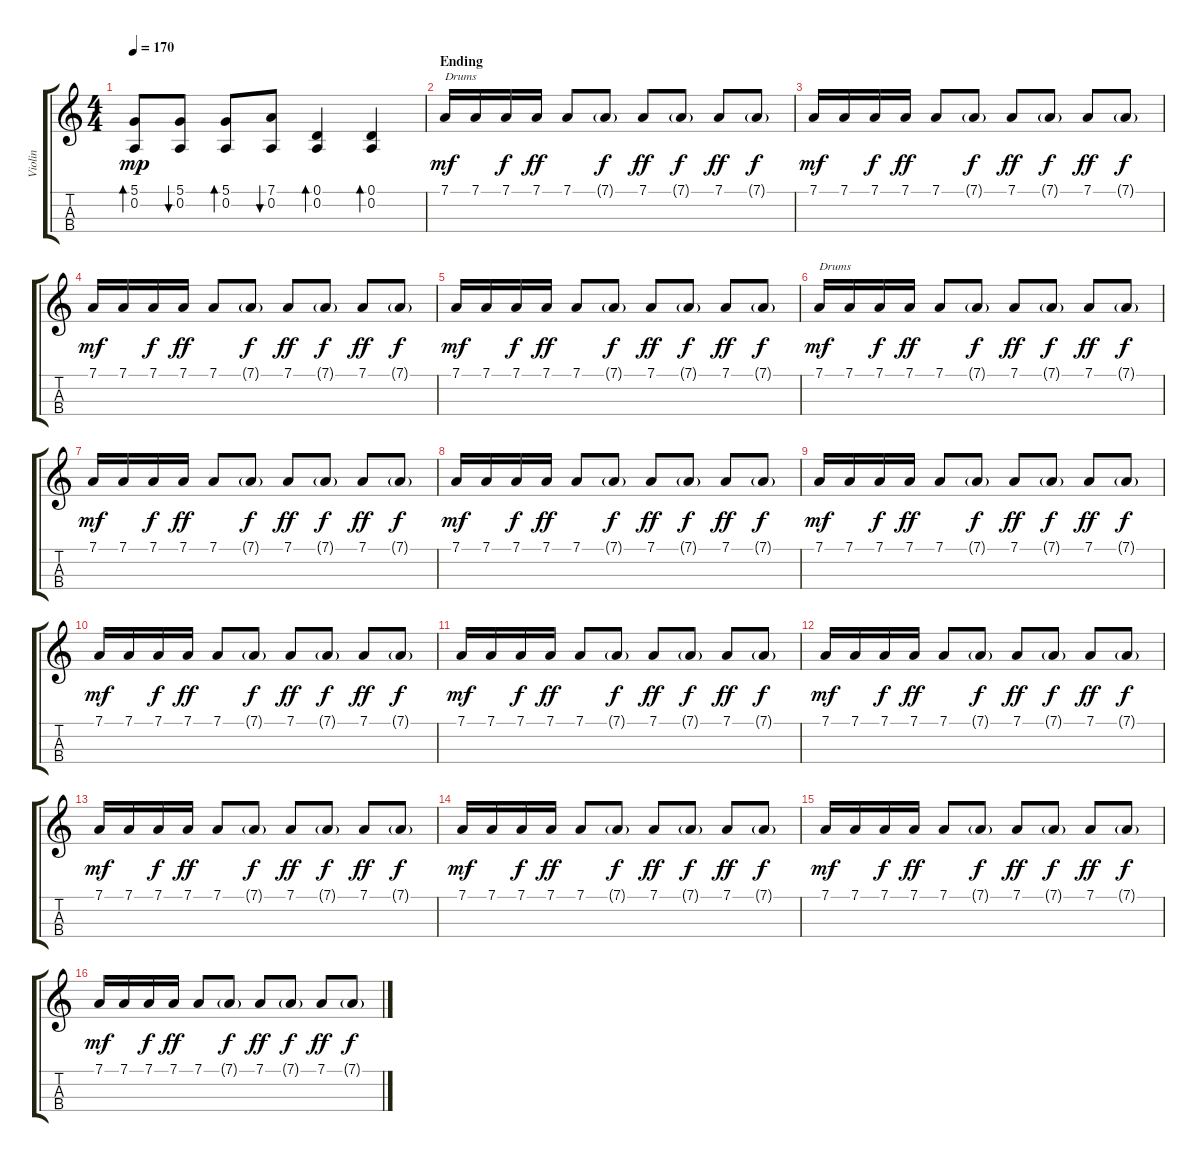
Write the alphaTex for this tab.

\track ("Violin" "Violin") {instrument violin}
\staff {score tabs}
\tuning (D4 A3 E3 B2) {hide}
\ts (4 4)
\tempo 170
\clef g2
\ks c
(5.1 0.2).8{bd 480 dy mp} (5.1 0.2).8{bu 480} (5.1 0.2).8{bd 480} (7.1 0.2).8{bu 480} (0.1 0.2).4{bd 480} (0.1 0.2).4{bd 480} |
\section ("" "Ending")
7.1.16{txt "Drums" dy mf volume 16 balance 12 instrument melodictom} 7.1.16 7.1.16{dy f} 7.1.16{dy ff} 7.1.8 7.1{g}.8{dy f balance 4} 7.1.8{dy ff balance 12} 7.1{g}.8{dy f balance 4} 7.1.8{dy ff balance 12} 7.1{g}.8{dy f balance 4} |
7.1.16{dy mf balance 12} 7.1.16 7.1.16{dy f} 7.1.16{dy ff} 7.1.8 7.1{g}.8{dy f balance 4} 7.1.8{dy ff balance 12} 7.1{g}.8{dy f balance 4} 7.1.8{dy ff balance 12} 7.1{g}.8{dy f balance 4} |
7.1.16{dy mf balance 12} 7.1.16 7.1.16{dy f} 7.1.16{dy ff} 7.1.8 7.1{g}.8{dy f balance 4} 7.1.8{dy ff balance 12} 7.1{g}.8{dy f balance 4} 7.1.8{dy ff balance 12} 7.1{g}.8{dy f balance 4} |
7.1.16{dy mf balance 12} 7.1.16 7.1.16{dy f} 7.1.16{dy ff} 7.1.8 7.1{g}.8{dy f balance 4} 7.1.8{dy ff balance 12} 7.1{g}.8{dy f balance 4} 7.1.8{dy ff balance 12} 7.1{g}.8{dy f balance 4} |
7.1.16{txt "Drums" dy mf volume 16 balance 12 instrument melodictom} 7.1.16 7.1.16{dy f} 7.1.16{dy ff} 7.1.8 7.1{g}.8{dy f balance 4} 7.1.8{dy ff balance 12} 7.1{g}.8{dy f balance 4} 7.1.8{dy ff balance 12} 7.1{g}.8{dy f balance 4} |
7.1.16{dy mf balance 12} 7.1.16 7.1.16{dy f} 7.1.16{dy ff} 7.1.8 7.1{g}.8{dy f balance 4} 7.1.8{dy ff balance 12} 7.1{g}.8{dy f balance 4} 7.1.8{dy ff balance 12} 7.1{g}.8{dy f balance 4} |
7.1.16{dy mf balance 12} 7.1.16 7.1.16{dy f} 7.1.16{dy ff} 7.1.8 7.1{g}.8{dy f balance 4} 7.1.8{dy ff balance 12} 7.1{g}.8{dy f balance 4} 7.1.8{dy ff balance 12} 7.1{g}.8{dy f balance 4} |
7.1.16{dy mf balance 12} 7.1.16 7.1.16{dy f} 7.1.16{dy ff} 7.1.8 7.1{g}.8{dy f balance 4} 7.1.8{dy ff balance 12} 7.1{g}.8{dy f balance 4} 7.1.8{dy ff balance 12} 7.1{g}.8{dy f balance 4} |
7.1.16{dy mf balance 12} 7.1.16 7.1.16{dy f} 7.1.16{dy ff} 7.1.8 7.1{g}.8{dy f balance 4} 7.1.8{dy ff balance 12} 7.1{g}.8{dy f balance 4} 7.1.8{dy ff balance 12} 7.1{g}.8{dy f balance 4} |
7.1.16{dy mf balance 12} 7.1.16 7.1.16{dy f} 7.1.16{dy ff} 7.1.8 7.1{g}.8{dy f balance 4} 7.1.8{dy ff balance 12} 7.1{g}.8{dy f balance 4} 7.1.8{dy ff balance 12} 7.1{g}.8{dy f balance 4} |
7.1.16{dy mf balance 12} 7.1.16 7.1.16{dy f} 7.1.16{dy ff} 7.1.8 7.1{g}.8{dy f balance 4} 7.1.8{dy ff balance 12} 7.1{g}.8{dy f balance 4} 7.1.8{dy ff balance 12} 7.1{g}.8{dy f balance 4} |
7.1.16{dy mf balance 12} 7.1.16 7.1.16{dy f} 7.1.16{dy ff} 7.1.8 7.1{g}.8{dy f balance 4} 7.1.8{dy ff balance 12} 7.1{g}.8{dy f balance 4} 7.1.8{dy ff balance 12} 7.1{g}.8{dy f balance 4} |
7.1.16{dy mf balance 12} 7.1.16 7.1.16{dy f} 7.1.16{dy ff} 7.1.8 7.1{g}.8{dy f balance 4} 7.1.8{dy ff balance 12} 7.1{g}.8{dy f balance 4} 7.1.8{dy ff balance 12} 7.1{g}.8{dy f balance 4} |
7.1.16{dy mf balance 12} 7.1.16 7.1.16{dy f} 7.1.16{dy ff} 7.1.8 7.1{g}.8{dy f balance 4} 7.1.8{dy ff balance 12} 7.1{g}.8{dy f balance 4} 7.1.8{dy ff balance 12} 7.1{g}.8{dy f balance 4} |
7.1.16{dy mf balance 12} 7.1.16 7.1.16{dy f} 7.1.16{dy ff} 7.1.8 7.1{g}.8{dy f balance 4} 7.1.8{dy ff balance 12} 7.1{g}.8{dy f balance 4} 7.1.8{dy ff balance 12} 7.1{g}.8{dy f balance 4}
